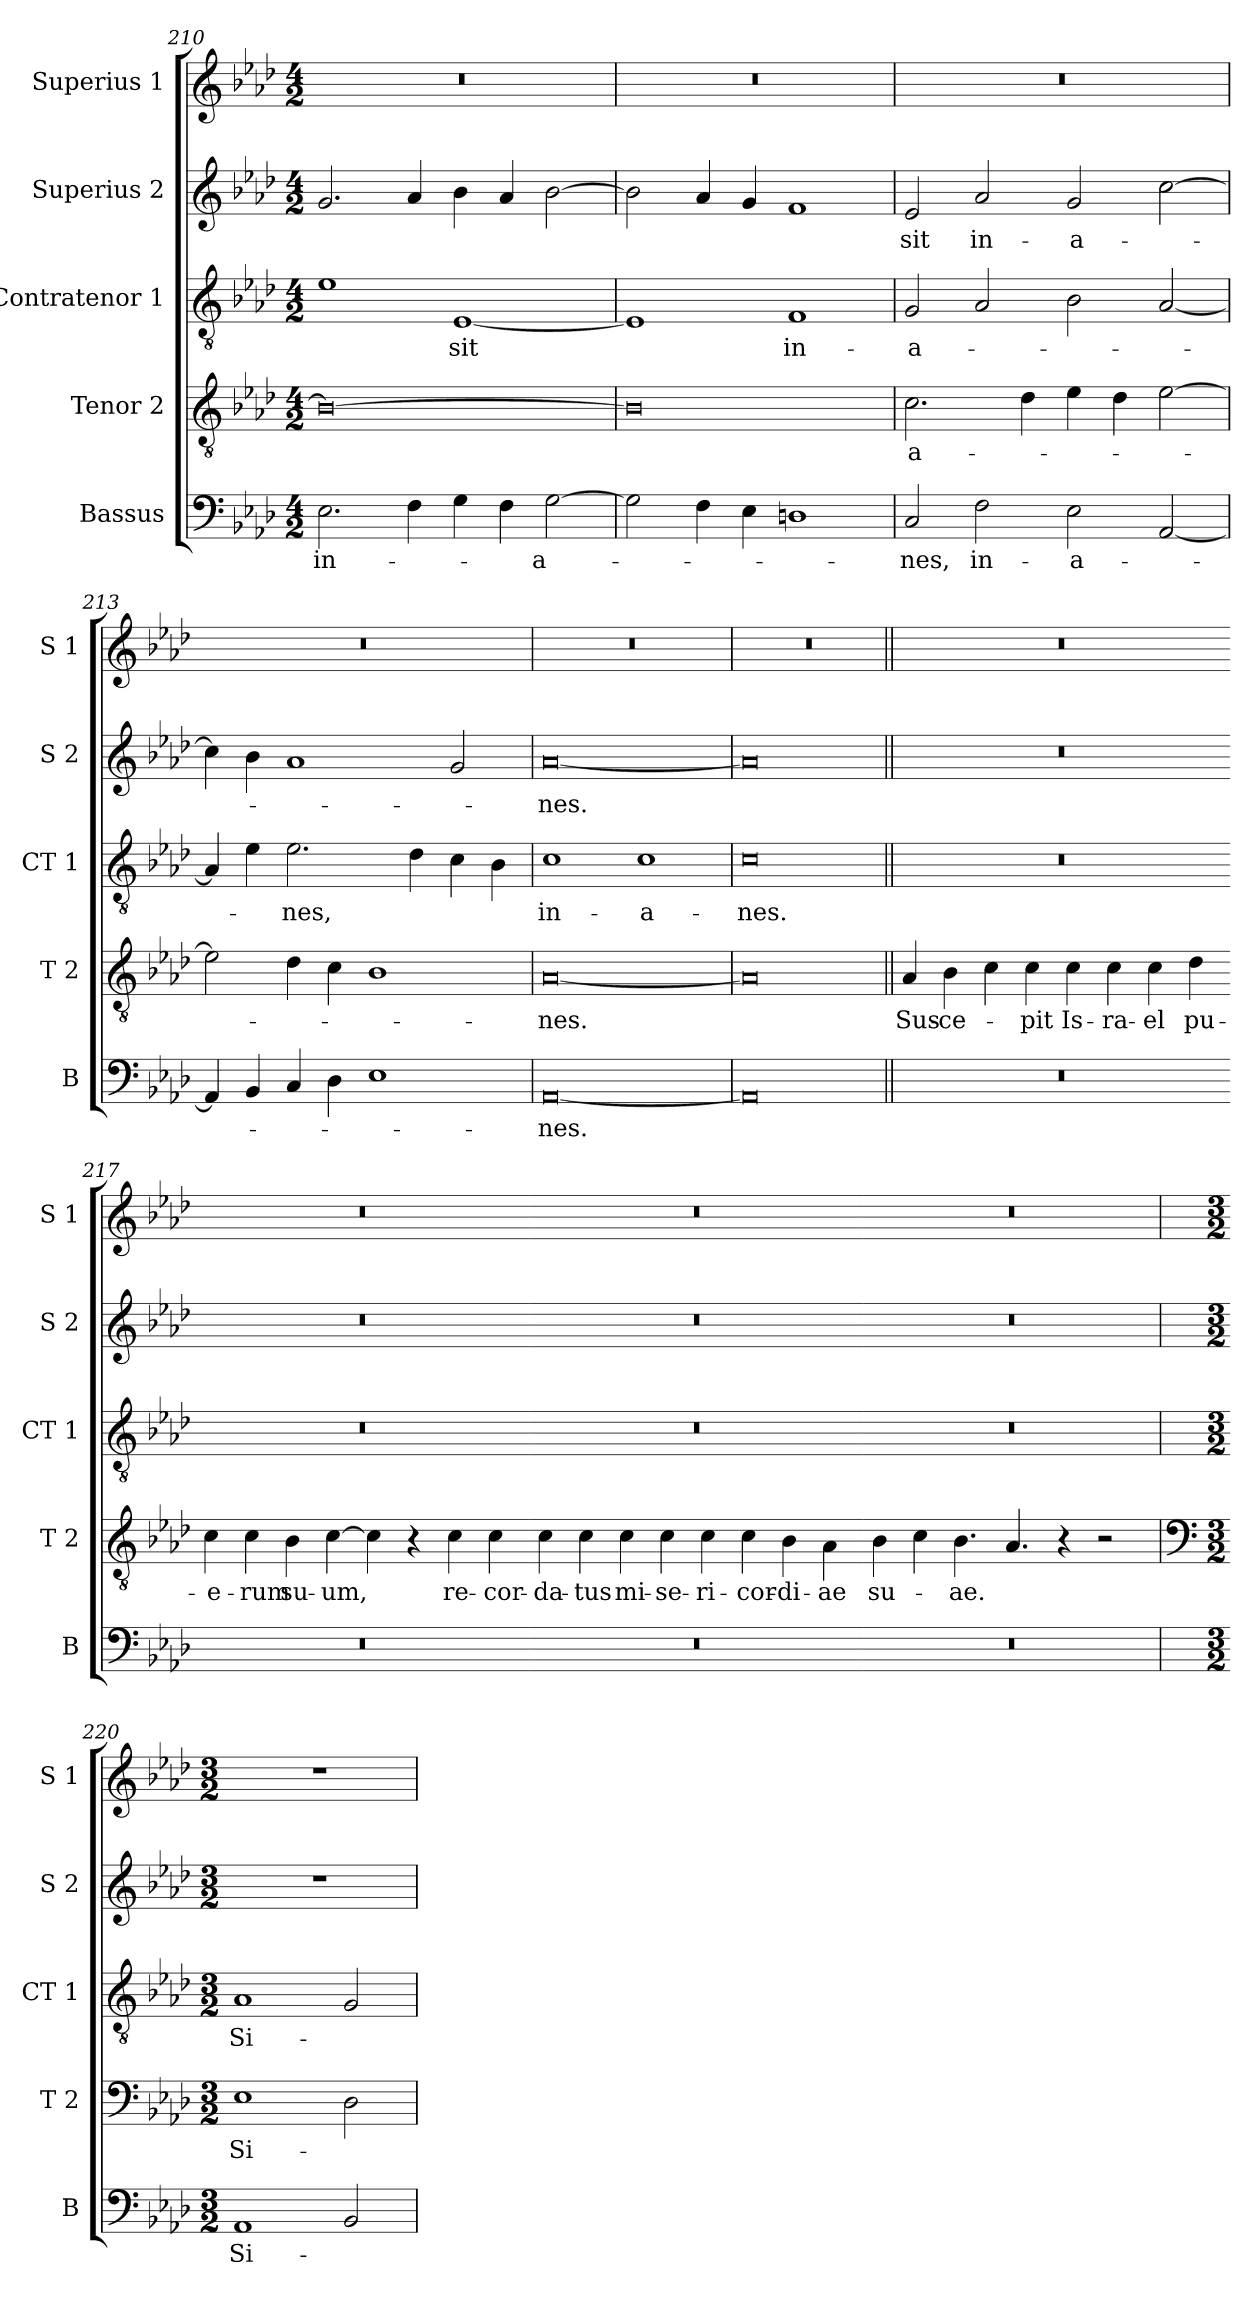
**kern	**text	**kern	**text	**kern	**text	**kern	**text	**kern
*part5	*part5	*part4	*part4	*part3	*part3	*part2	*part2	*part1
*staff5	*staff5	*staff4	*staff4	*staff3	*staff3	*staff2	*staff2	*staff1
*I"Bassus	*	*I"Tenor 2	*	*I"Contratenor 1	*	*I"Superius 2	*	*I"Superius  1
*I'B	*	*I'T 2	*	*I'CT 1	*	*I'S 2	*	*I'S 1
!!LO:LB:g=z
*clefF4	*	*clefGv2	*	*clefGv2	*	*clefG2	*	*clefG2
*k[b-e-a-d-]	*	*k[b-e-a-d-]	*	*k[b-e-a-d-]	*	*k[b-e-a-d-]	*	*k[b-e-a-d-]
*A-:	*	*A-:	*	*A-:	*	*A-:	*	*A-:
*M4/2	*	*M4/2	*	*M4/2	*	*M4/2	*	*M4/2
=210	=210	=210	=210	=210	=210	=210	=210	=210
!	!LO:LY:b	!	!	!	!	!	!	!
2.E-\	in-	0B-_	.	1e-	.	2.g/	.	0r
4F\	.	.	.	.	.	4a-/	.	.
!	!	!	!	!	!LO:LY:b	!	!	!
4G\	.	.	.	[1E-	-sit	4b-\	.	.
4F\	.	.	.	.	.	4a-/	.	.
!	!LO:LY:b	!	!	!	!	!	!	!
[2G\	-a-	.	.	.	.	[2b-\	.	.
=211	=211	=211	=211	=211	=211	=211	=211	=211
2G\]	.	0B-]	.	1E-]	.	2b-\]	.	0r
4F\	.	.	.	.	.	4a-/	.	.
4E-\	.	.	.	.	.	4g/	.	.
!	!	!	!	!	!LO:LY:b	!	!	!
1Dn	.	.	.	1F	in-	1f	.	.
=212	=212	=212	=212	=212	=212	=212	=212	=212
!	!LO:LY:b	!	!LO:LY:b	!	!LO:LY:b	!	!LO:LY:b	!
2C/	-nes,	2.c\	-a-	2G/	-a-	2e-/	-sit	0r
!	!LO:LY:b	!	!	!	!	!	!LO:LY:b	!
2F\	in-	.	.	2A-/	.	2a-/	in-	.
.	.	4d-\	.	.	.	.	.	.
!	!LO:LY:b	!	!	!	!	!	!LO:LY:b	!
2E-\	-a-	4e-\	.	2B-\	.	2g/	-a-	.
.	.	4d-\	.	.	.	.	.	.
[2AA-/	.	[2e-\	.	[2A-/	.	[2cc\	.	.
=213	=213	=213	=213	=213	=213	=213	=213	=213
4AA-/]	.	2e-\]	.	4A-/]	.	4cc\]	.	0r
4BB-/	.	.	.	4e-\	.	4b-\	.	.
!	!	!	!	!	!LO:LY:b	!	!	!
4C/	.	4d-\	.	2.e-\	-nes,	1a-	.	.
4D-\	.	4c\	.	.	.	.	.	.
1E-	.	1B-	.	.	.	.	.	.
.	.	.	.	4d-\	.	.	.	.
.	.	.	.	4c\	.	2g/	.	.
.	.	.	.	4B-\	.	.	.	.
=214	=214	=214	=214	=214	=214	=214	=214	=214
!	!LO:LY:b	!	!LO:LY:b	!	!LO:LY:b	!	!LO:LY:b	!
[0AA-	-nes.	[0A-	-nes.	1c	in-	[0a-	-nes.	0r
!	!	!	!	!	!LO:LY:b	!	!	!
.	.	.	.	1c	-a-	.	.	.
=215	=215	=215	=215	=215	=215	=215	=215	=215
!	!	!	!	!	!LO:LY:b	!	!	!
0AA-]	.	0A-]	.	0c	-nes.	0a-]	.	0r
!!LO:PB:g=z
=216||	=216||	=216||	=216||	=216||	=216||	=216||	=216||	=216||
!	!	!	!LO:LY:b	!	!	!	!	!
0r	.	4A-/	Sus-	0r	.	0r	.	0r
!	!	!	!LO:LY:b	!	!	!	!	!
.	.	4B-\	-ce-	.	.	.	.	.
.	.	4c\	.	.	.	.	.	.
!	!	!	!LO:LY:b	!	!	!	!	!
.	.	4c\	-pit	.	.	.	.	.
!	!	!	!LO:LY:b	!	!	!	!	!
.	.	4c\	Is-	.	.	.	.	.
!	!	!	!LO:LY:b	!	!	!	!	!
.	.	4c\	-ra-	.	.	.	.	.
!	!	!	!LO:LY:b	!	!	!	!	!
.	.	4c\	-el	.	.	.	.	.
!	!	!	!LO:LY:b	!	!	!	!	!
.	.	4d-\	pu-	.	.	.	.	.
=217-	=217-	=217-	=217-	=217-	=217-	=217-	=217-	=217-
!	!	!	!LO:LY:b	!	!	!	!	!
0r	.	4c\	-e-	0r	.	0r	.	0r
!	!	!	!LO:LY:b	!	!	!	!	!
.	.	4c\	-rum	.	.	.	.	.
!	!	!	!LO:LY:b	!	!	!	!	!
.	.	4B-\	su-	.	.	.	.	.
!	!	!	!LO:LY:b	!	!	!	!	!
.	.	[4c\	-um,	.	.	.	.	.
.	.	4c\]	.	.	.	.	.	.
.	.	4r	.	.	.	.	.	.
!	!	!	!LO:LY:b	!	!	!	!	!
.	.	4c\	re-	.	.	.	.	.
!	!	!	!LO:LY:b	!	!	!	!	!
.	.	4c\	-cor-	.	.	.	.	.
=218-	=218-	=218-	=218-	=218-	=218-	=218-	=218-	=218-
!	!	!	!LO:LY:b	!	!	!	!	!
0r	.	4c\	-da-	0r	.	0r	.	0r
!	!	!	!LO:LY:b	!	!	!	!	!
.	.	4c\	-tus	.	.	.	.	.
!	!	!	!LO:LY:b	!	!	!	!	!
.	.	4c\	mi-	.	.	.	.	.
!	!	!	!LO:LY:b	!	!	!	!	!
.	.	4c\	-se-	.	.	.	.	.
!	!	!	!LO:LY:b	!	!	!	!	!
.	.	4c\	-ri-	.	.	.	.	.
!	!	!	!LO:LY:b	!	!	!	!	!
.	.	4c\	-cor-	.	.	.	.	.
!	!	!	!LO:LY:b	!	!	!	!	!
.	.	4B-\	-di-	.	.	.	.	.
!	!	!	!LO:LY:b	!	!	!	!	!
.	.	4A-\	-ae	.	.	.	.	.
=219-	=219-	=219-	=219-	=219-	=219-	=219-	=219-	=219-
!	!	!	!LO:LY:b	!	!	!	!	!
0r	.	4B-\	su-	0r	.	0r	.	0r
.	.	4c\	.	.	.	.	.	.
!	!	!	!LO:LY:b	!	!	!	!	!
.	.	4.B-\	-ae.	.	.	.	.	.
.	.	4.A-/	.	.	.	.	.	.
.	.	4r	.	.	.	.	.	.
.	.	2r	.	.	.	.	.	.
!!LO:LB:g=z
=220	=220	=220	=220	=220	=220	=220	=220	=220
*	*	*clefF4	*	*	*	*	*	*
*M3/2	*	*M3/2	*	*M3/2	*	*M3/2	*	*M3/2
!	!LO:LY:b	!	!LO:LY:b	!	!LO:LY:b	!	!	!
1AA-	Si-	1E-	Si-	1A-	Si-	1.r	.	1.r
2BB-/	.	2D-\	.	2G/	.	.	.	.
=	=	=	=	=	=	=	=	=
*-	*-	*-	*-	*-	*-	*-	*-	*-
